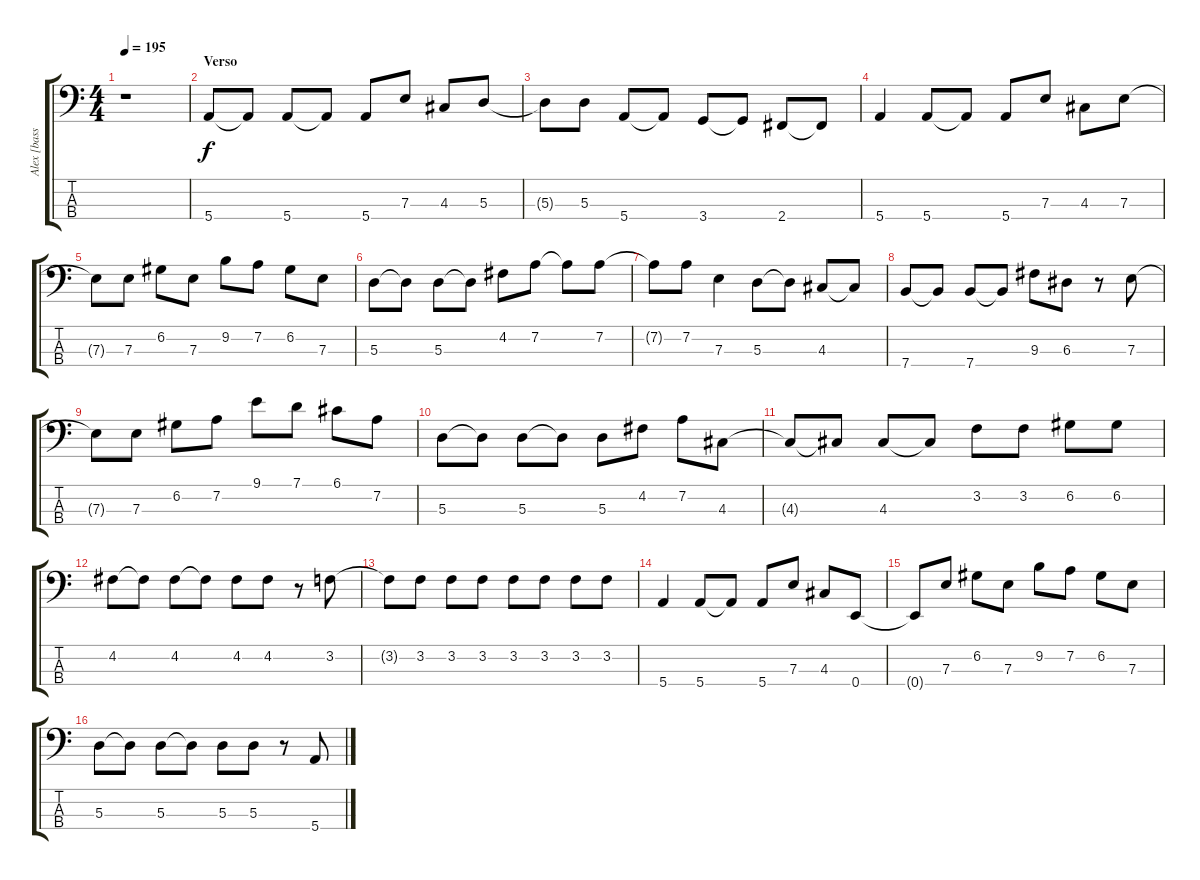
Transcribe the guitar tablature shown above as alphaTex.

\track ("Alex [basso]" "Alex [bass") {instrument electricbassfinger}
\staff {score tabs}
\tuning (G2 D2 A1 E1) {hide}
\ts (4 4)
\tempo 195
\clef f4
\ks c
r.1{dy f instrument electricbassfinger} |
\section ("" "Verso")
5.4.8 5.4{t}.8 5.4.8 5.4{t}.8 5.4.8 7.3.8 4.3.8 5.3.8 |
5.3{t}.8 5.3.8 5.4.8 5.4{t}.8 3.4.8 3.4{t}.8 2.4.8 2.4{t}.8 |
5.4.4 5.4.8 5.4{t}.8 5.4.8 7.3.8 4.3.8 7.3.8 |
7.3{t}.8 7.3.8 6.2.8 7.3.8 9.2.8 7.2.8 6.2.8 7.3.8 |
5.3.8 5.3{t}.8 5.3.8 5.3{t}.8 4.2.8 7.2.8 7.2{t}.8 7.2.8 |
7.2{t}.8 7.2.8 7.3.4 5.3.8 5.3{t}.8 4.3.8 4.3{t}.8 |
7.4.8 7.4{t}.8 7.4.8 7.4{t}.8 9.3.8 6.3.8 r.8 7.3.8 |
7.3{t}.8 7.3.8 6.2.8 7.2.8 9.1.8 7.1.8 6.1.8 7.2.8 |
5.3.8 5.3{t}.8 5.3.8 5.3{t}.8 5.3.8 4.2.8 7.2.8 4.3.8 |
4.3{t}.8 4.3{t}.8 4.3.8 4.3{t}.8 3.2.8 3.2.8 6.2.8 6.2.8 |
4.2.8 4.2{t}.8 4.2.8 4.2{t}.8 4.2.8 4.2.8 r.8 3.2.8 |
3.2{t}.8 3.2.8 3.2.8 3.2.8 3.2.8 3.2.8 3.2.8 3.2.8 |
5.4.4 5.4.8 5.4{t}.8 5.4.8 7.3.8 4.3.8 0.4.8 |
0.4{t}.8 7.3.8 6.2.8 7.3.8 9.2.8 7.2.8 6.2.8 7.3.8 |
5.3.8 5.3{t}.8 5.3.8 5.3{t}.8 5.3.8 5.3.8 r.8 5.4.8
